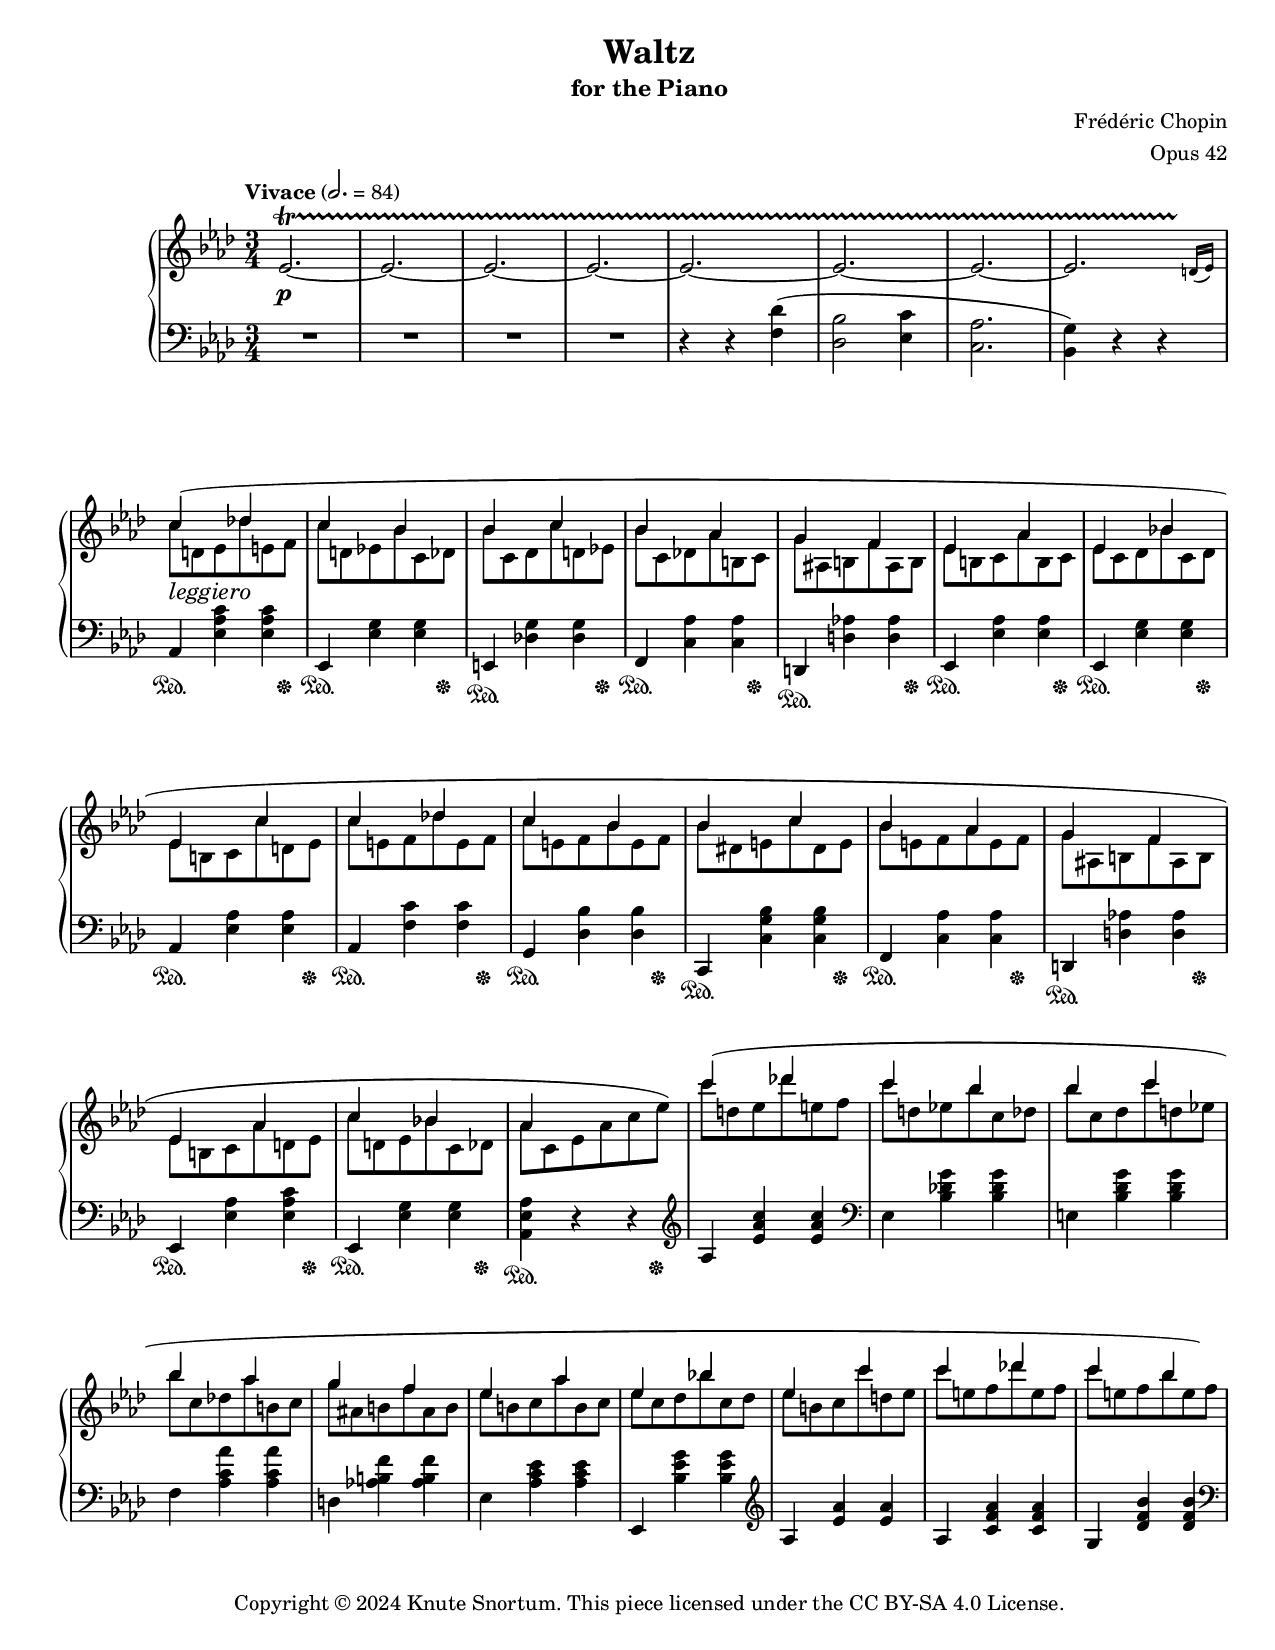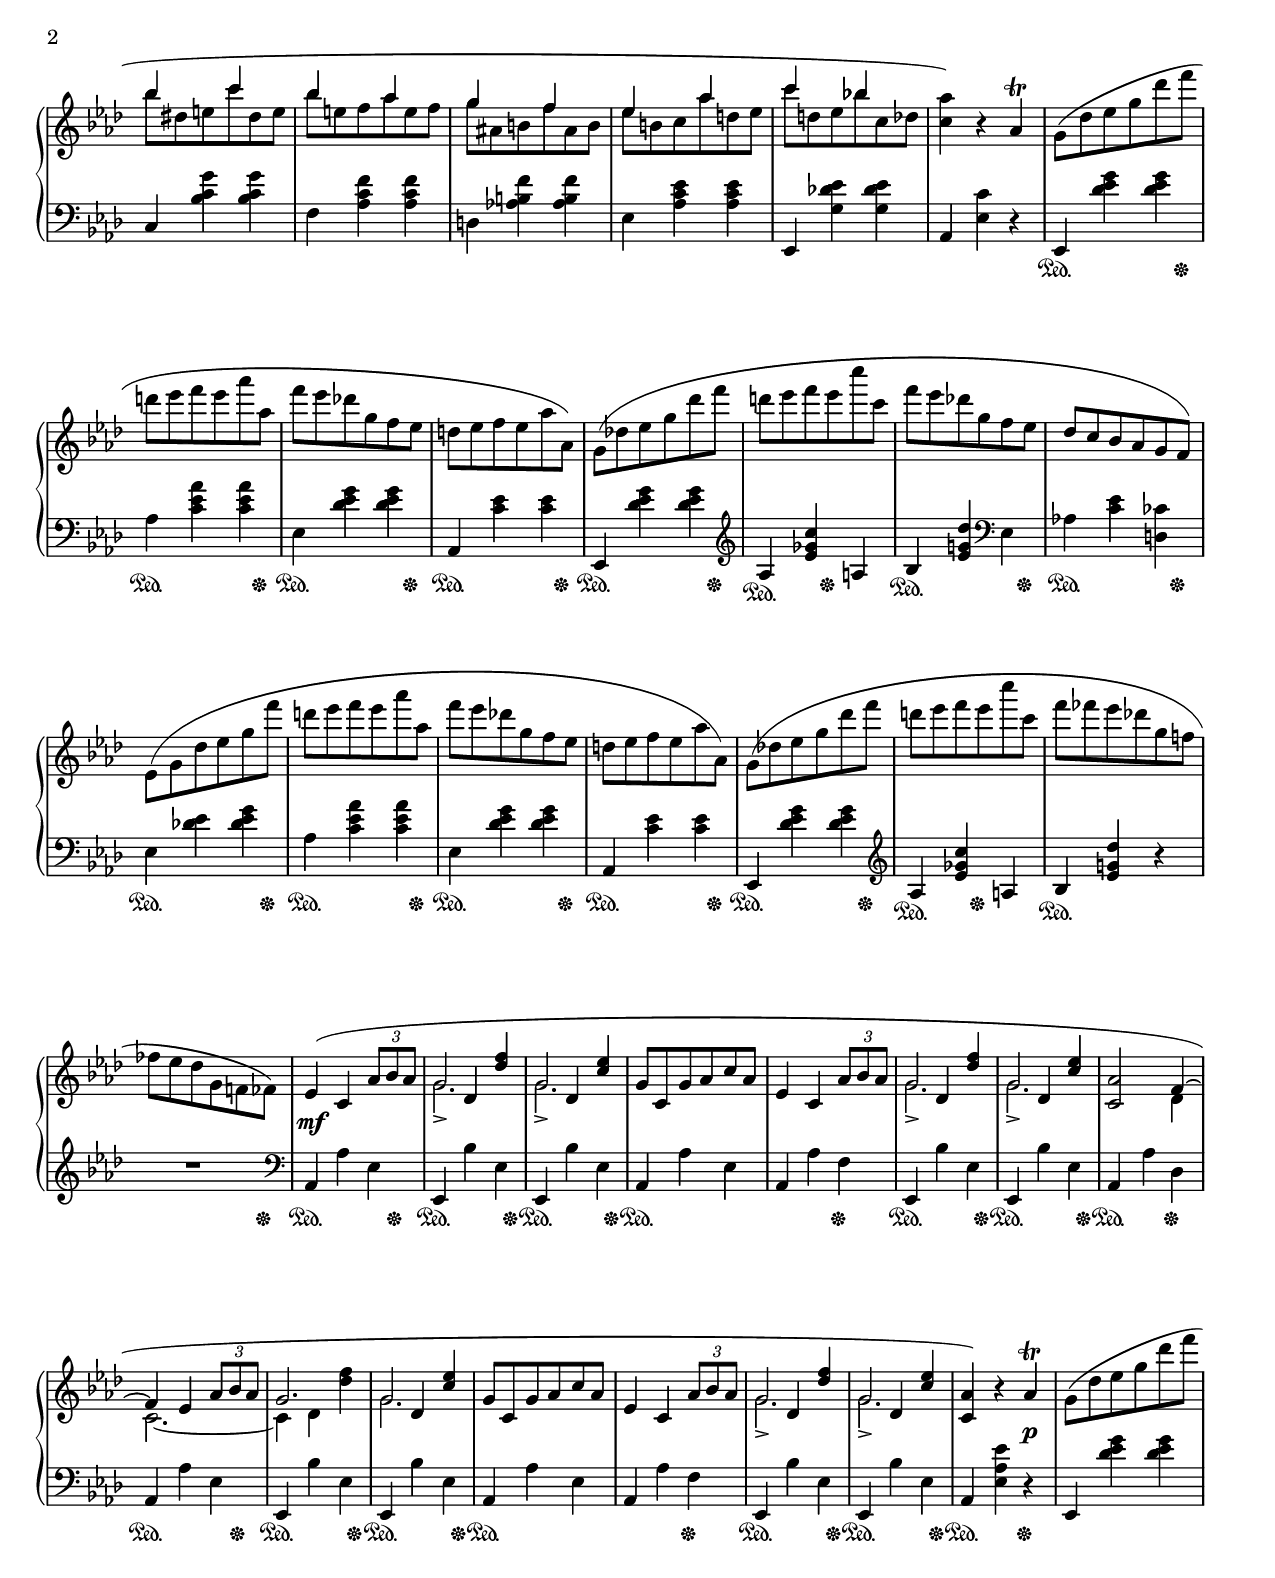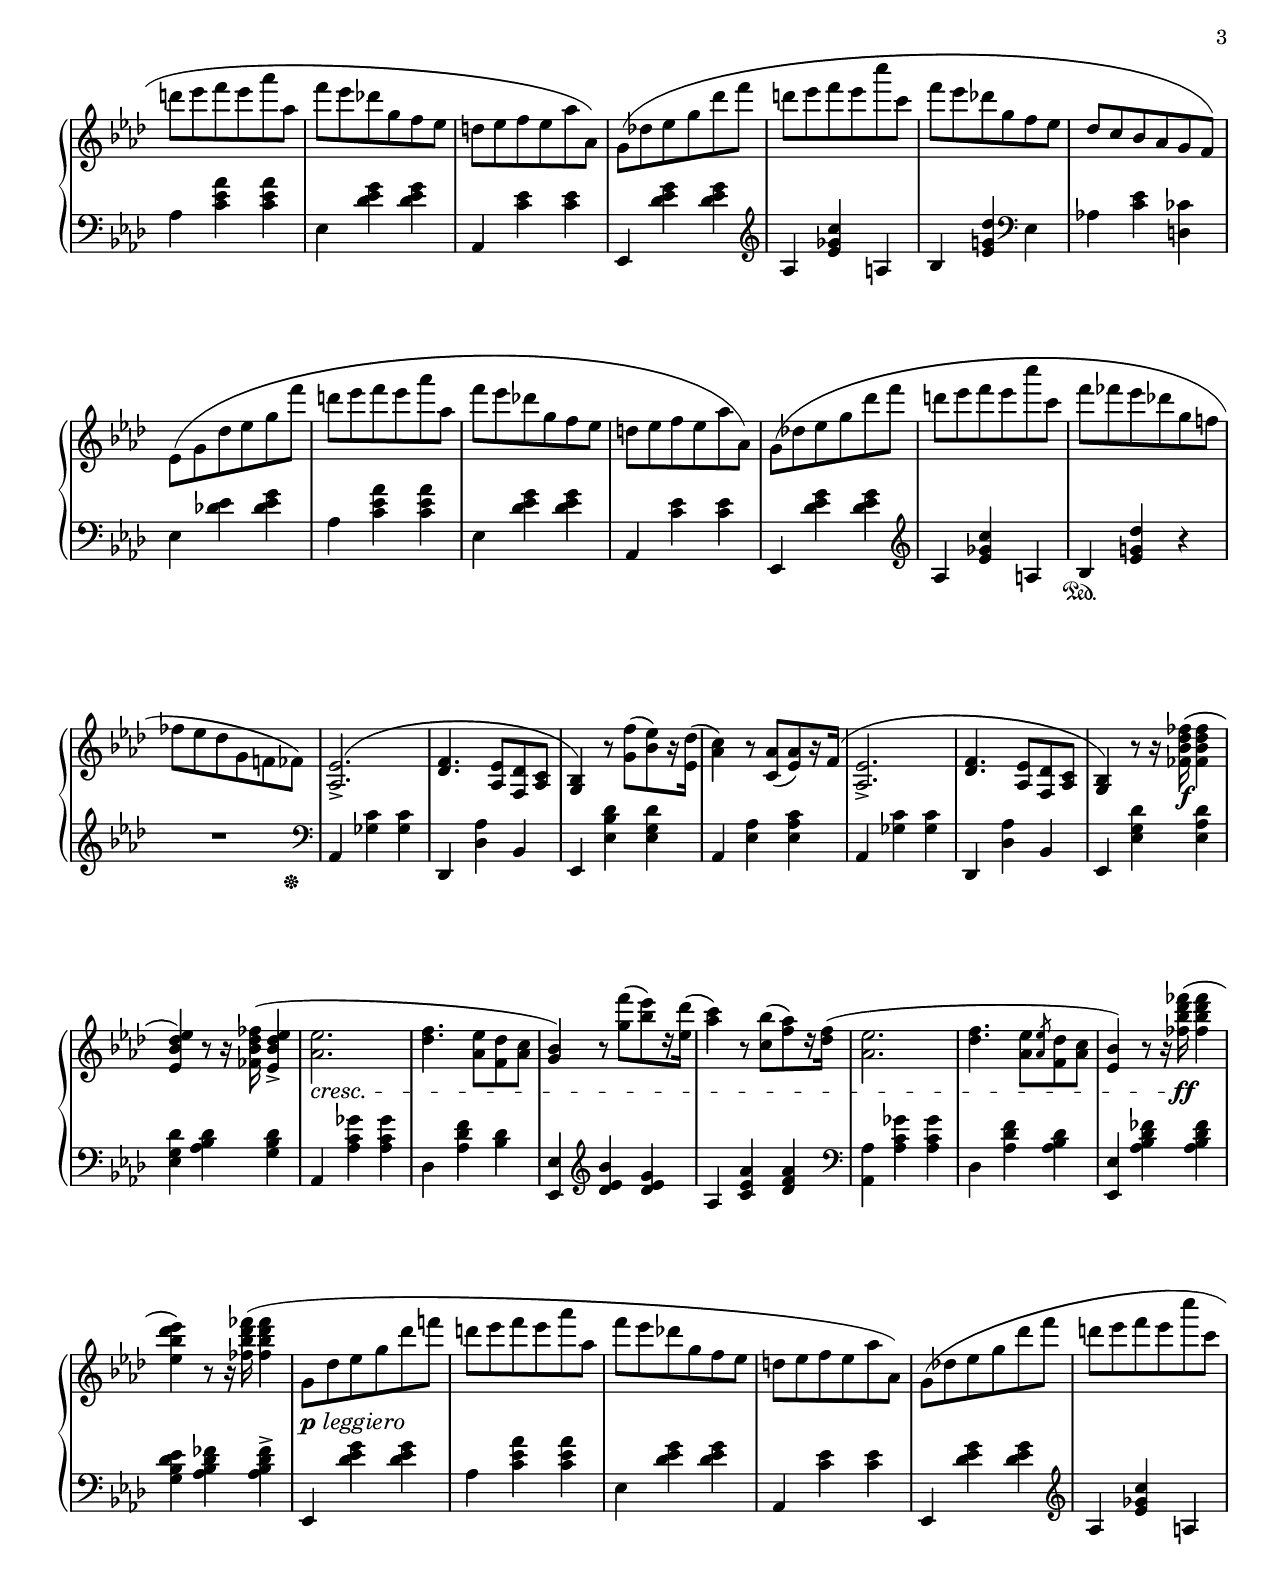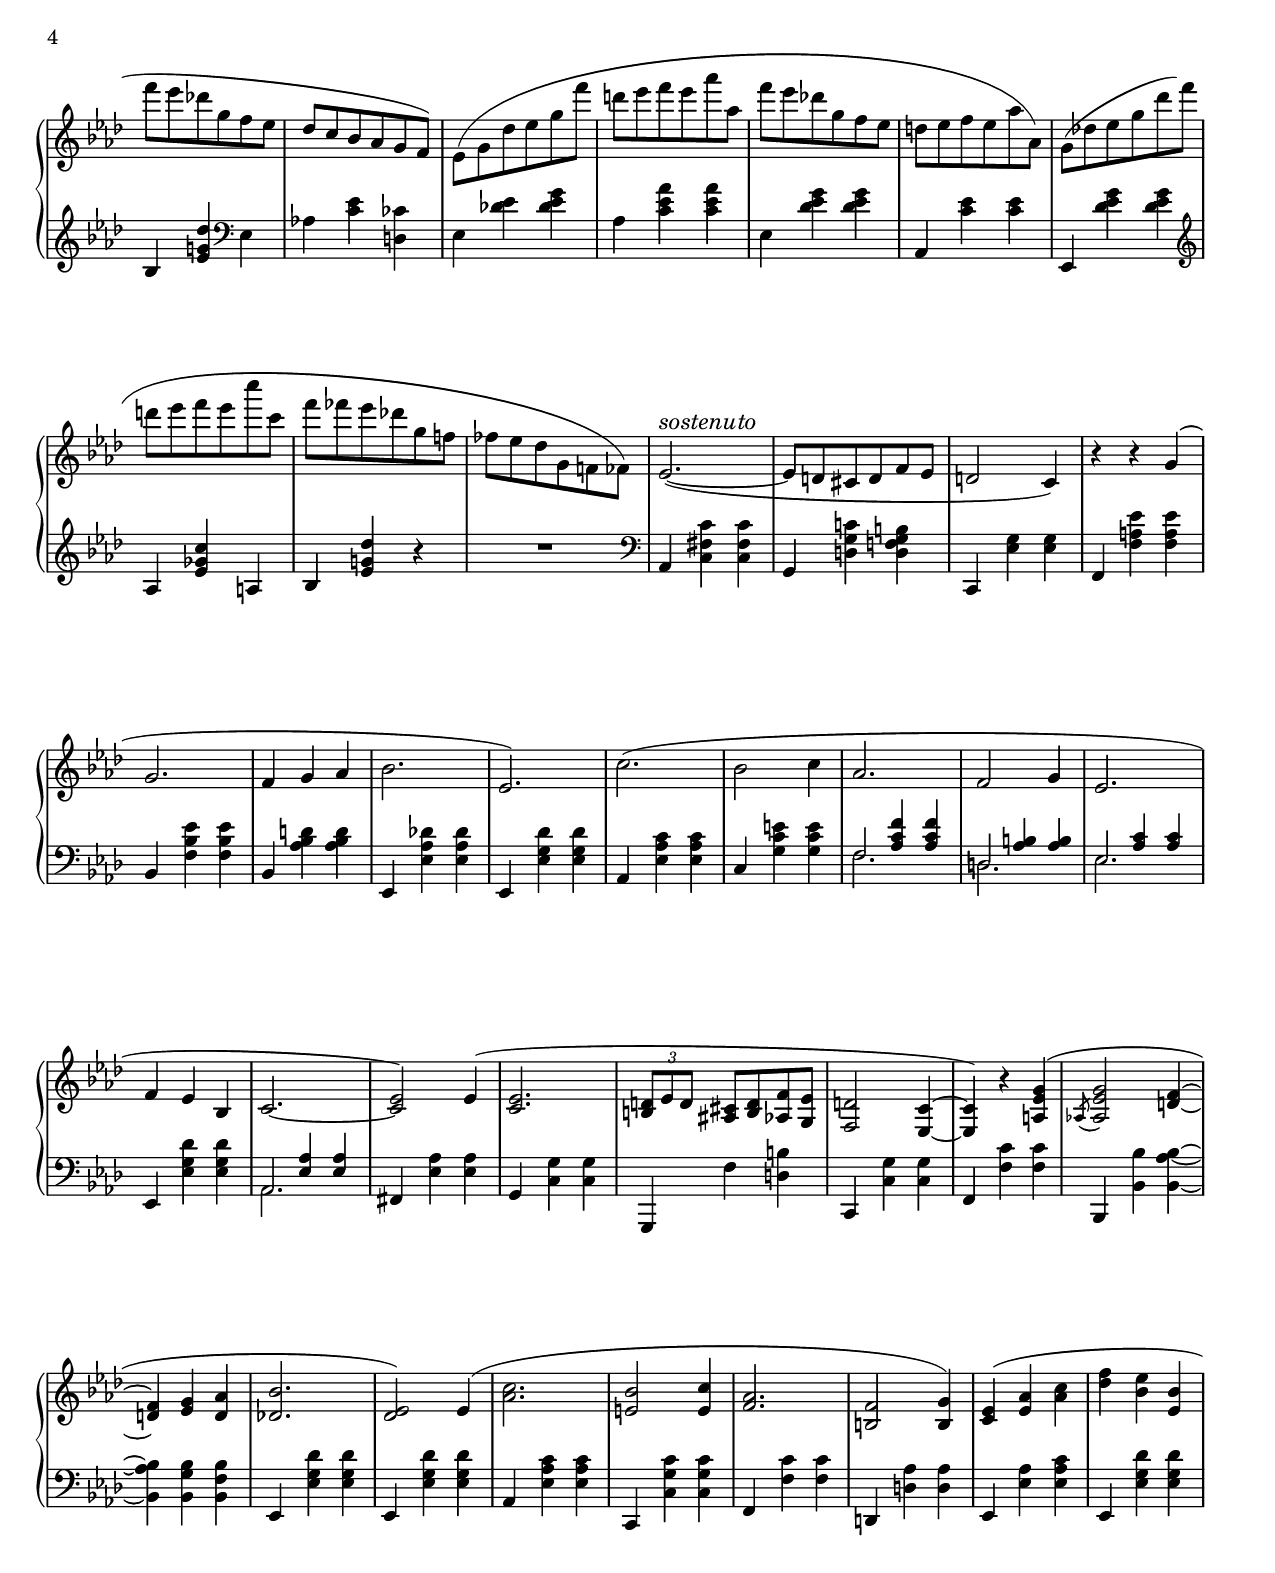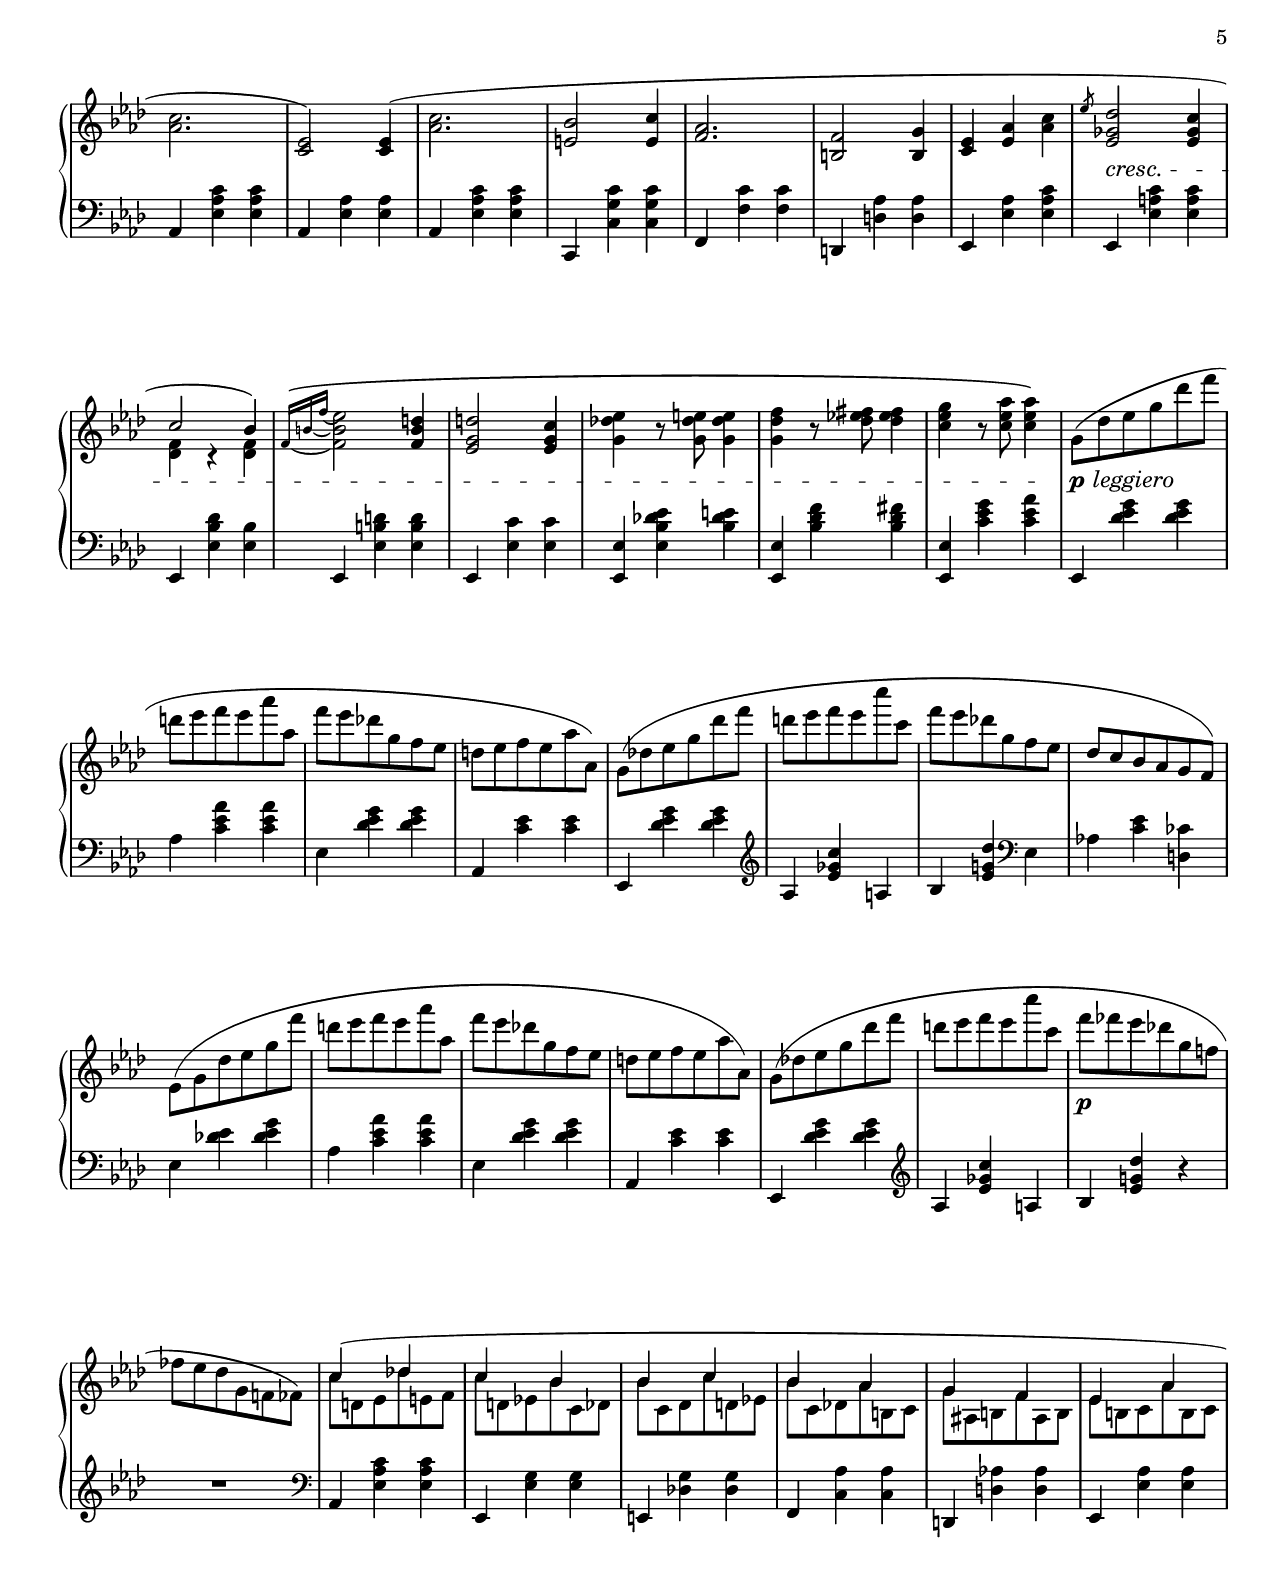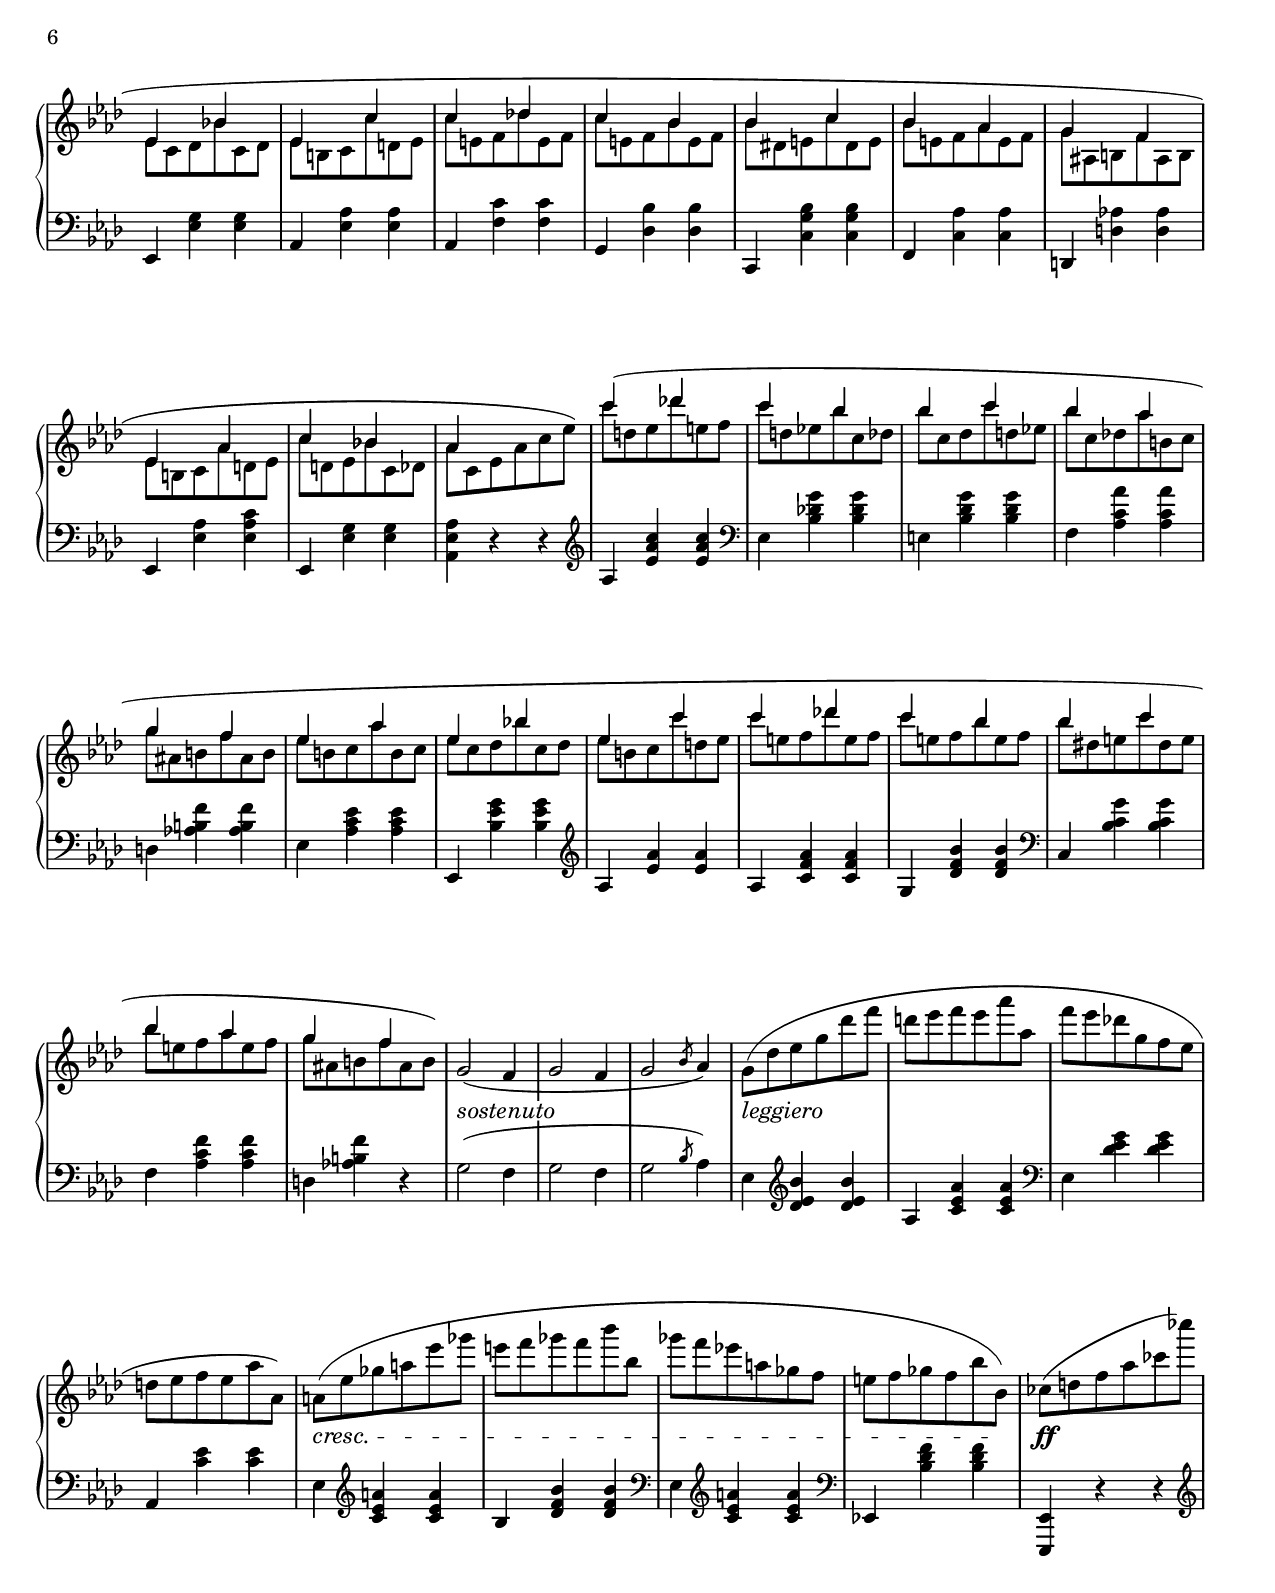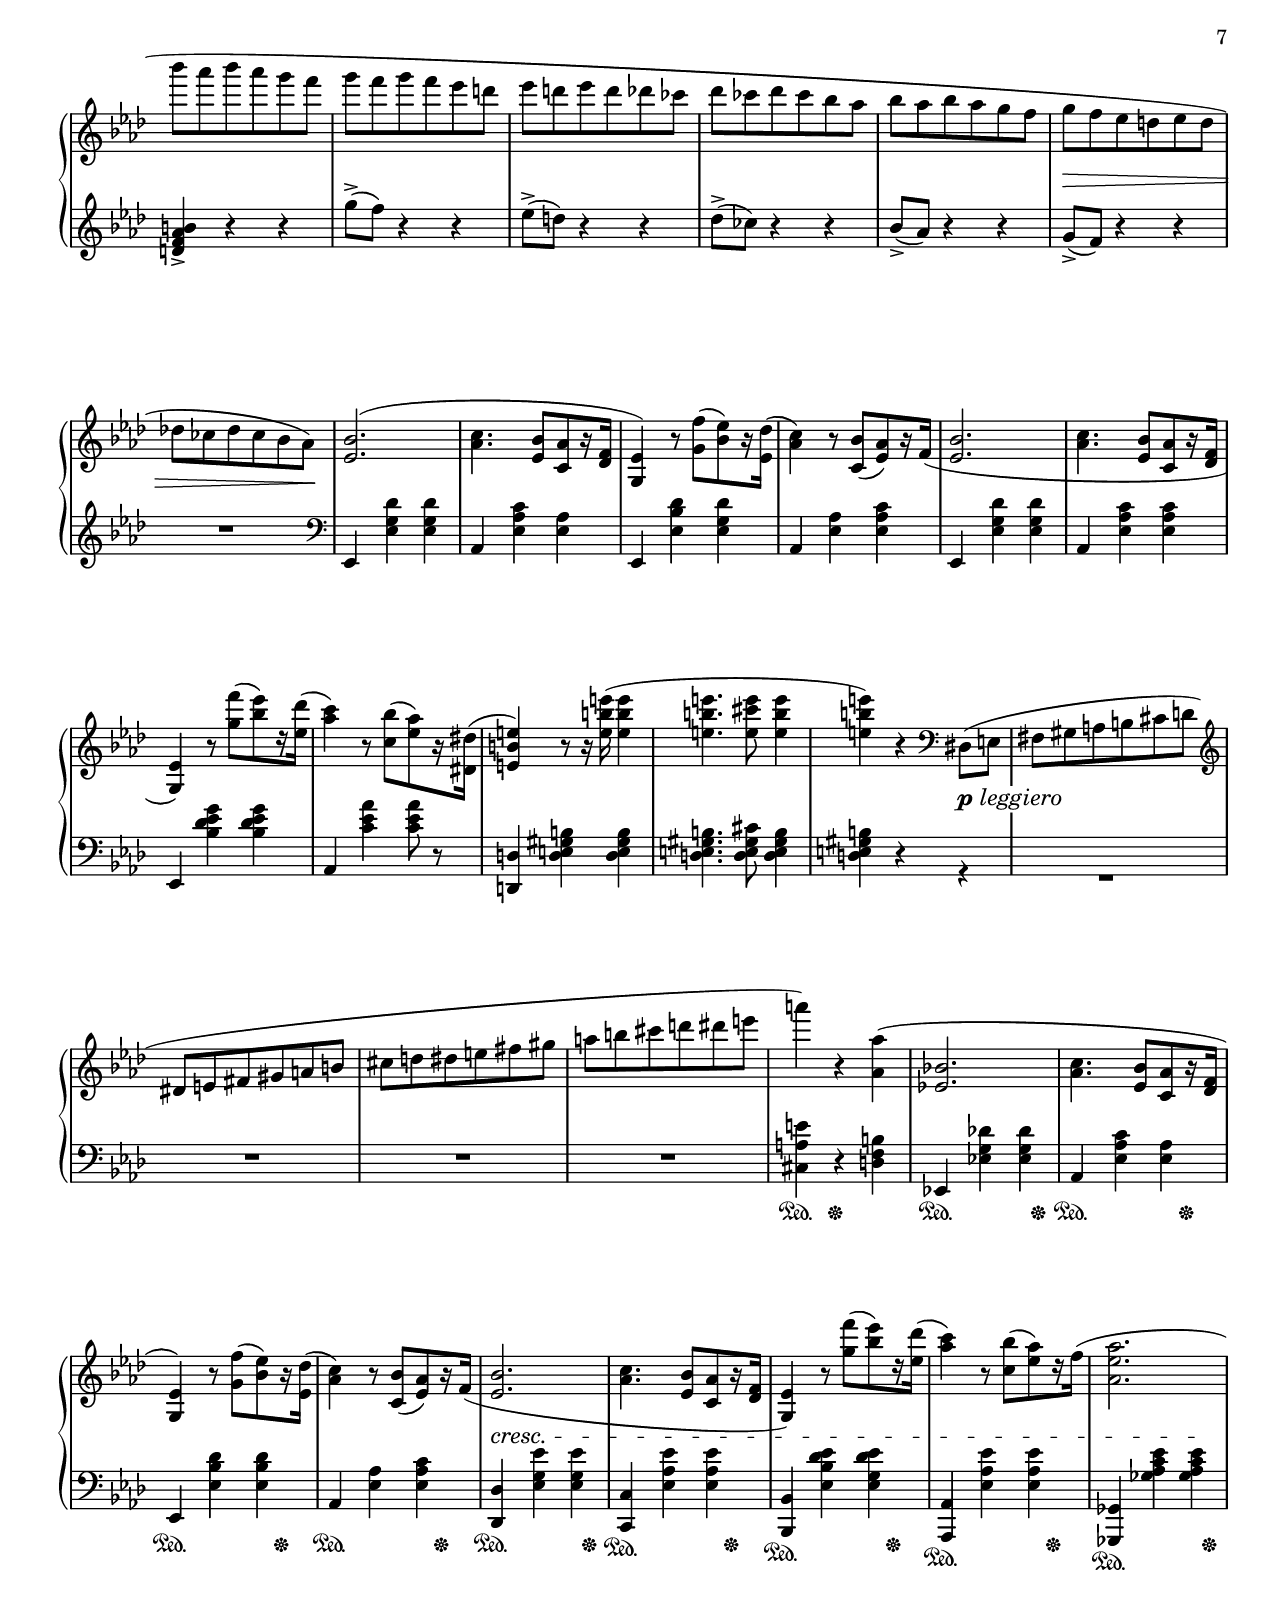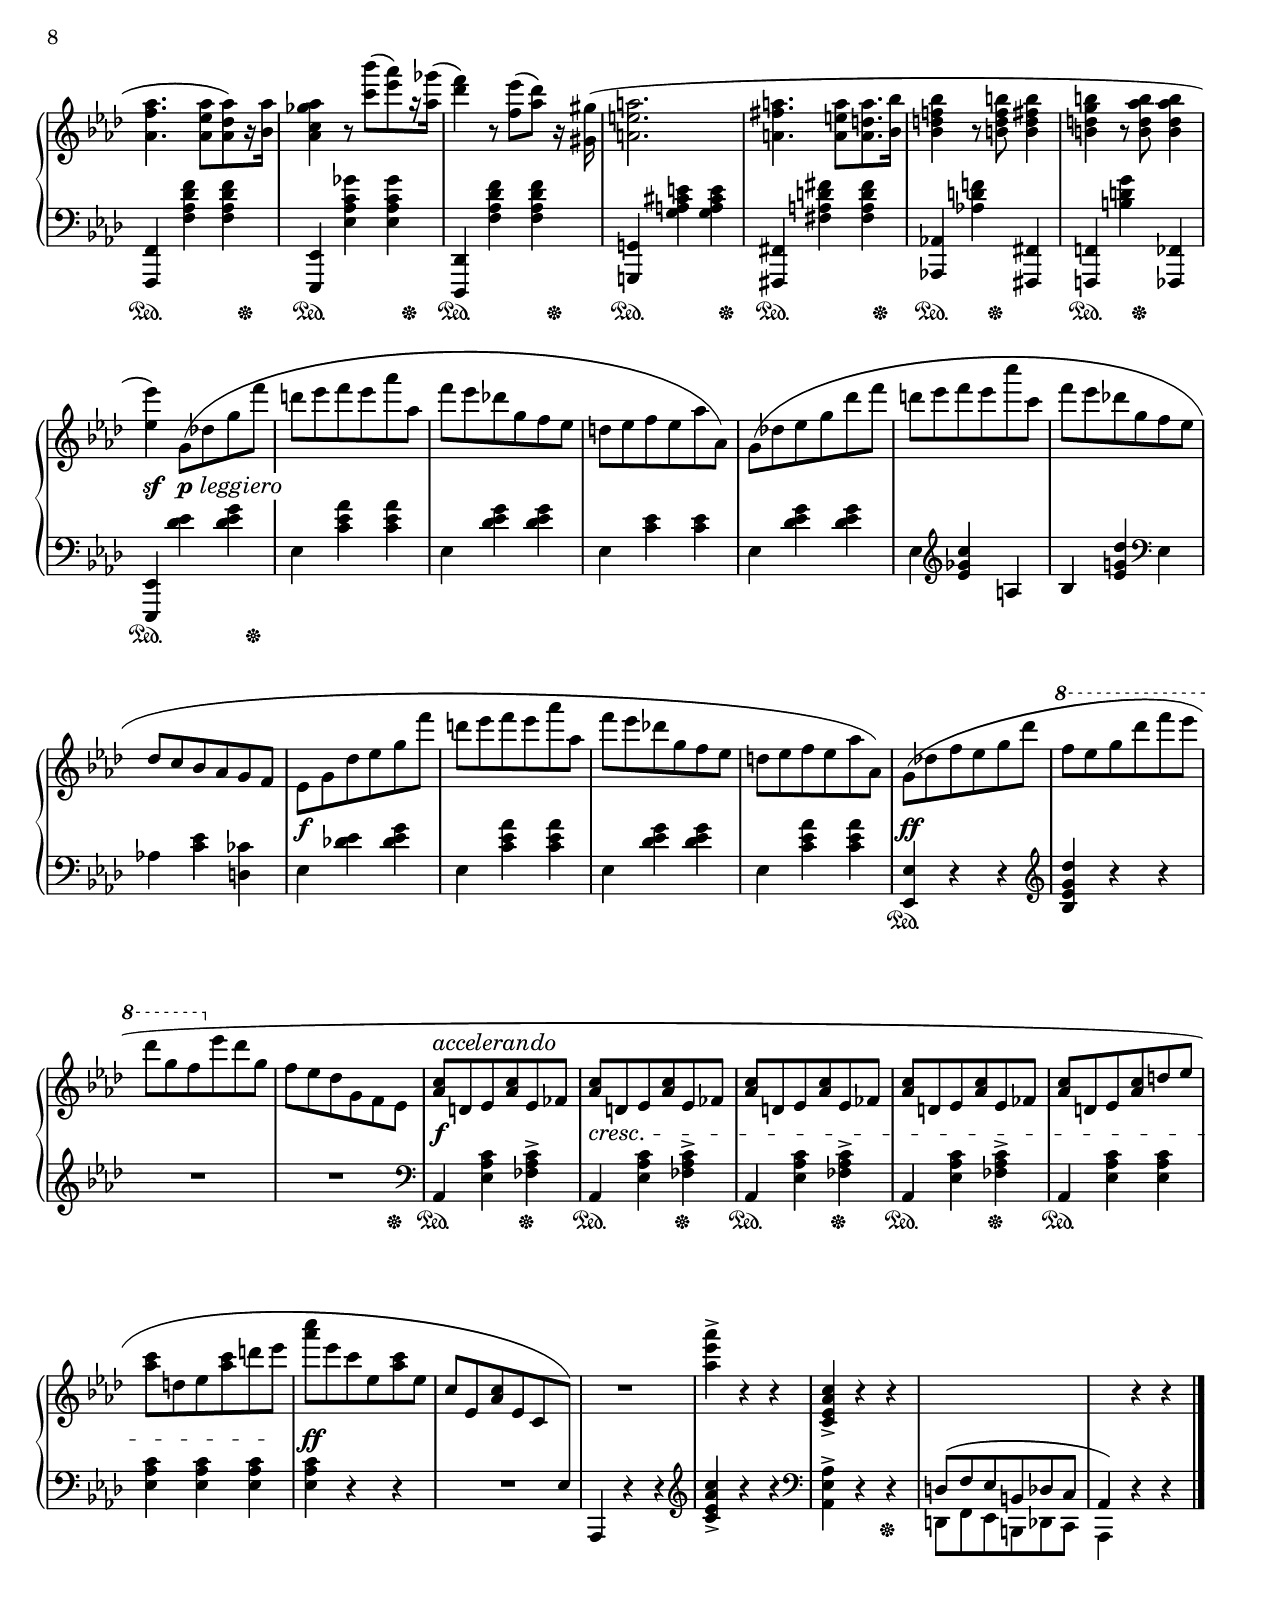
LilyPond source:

%...+....1....+....2....+....3....+....4....+....5....+....6....+....7....+....
\version "2.24.0"

%...+....1....+....2....+....3....+....4....+....5....+....6....+....7....+....
\version "2.24.0"

#(set-global-staff-size 18)

\header {
  title = ##f
  composer = ##f
  opus = ##f
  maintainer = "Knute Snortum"
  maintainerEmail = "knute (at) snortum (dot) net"
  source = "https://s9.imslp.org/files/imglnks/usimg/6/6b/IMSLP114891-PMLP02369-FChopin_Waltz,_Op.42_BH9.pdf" % SrcA
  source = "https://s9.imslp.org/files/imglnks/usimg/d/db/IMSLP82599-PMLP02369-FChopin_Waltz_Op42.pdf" % SrcB
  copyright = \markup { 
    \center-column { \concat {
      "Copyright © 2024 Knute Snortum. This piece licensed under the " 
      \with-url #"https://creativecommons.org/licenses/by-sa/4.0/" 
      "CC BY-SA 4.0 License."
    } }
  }
}

\paper {
  ragged-right = ##f
  ragged-last-bottom = ##f
  min-systems-per-page = 5

  system-system-spacing =
    #'((basic-distance . 8) 
       (minimum-distance . 4)
       (padding . 2)
       (stretchability . 60)) % defaults: 12, 8, 1, 60

  last-bottom-spacing = 
    #'((basic-distance . 6)
       (minimum-distance . 4)
       (padding . 3)
       (stretchability . 30)) % defaults 1, 0, 1, 30
    
  top-system-spacing.minimum-distance = 10
    
  #(set-paper-size "letter")
  
  two-sided = ##t
  inner-margin = 12\mm
  outer-margin = 8\mm
    
  tocTitleMarkup = \markup \huge \bold \column {
    \fill-line { "Table of Contents" }
    \hspace #1
  }
  tocItemMarkup = \tocItemWithDotsMarkup
  print-all-headers = ##t
}

\layout {
  \context {
    \Score
    \omit BarNumber
    \override Slur.details.free-head-distance = 0.75
  }
  \context {
    \Voice
    \override Tie.minimum-length = 2.5
  }
  % Helps keep dynamics from intersecting the span bar line.
  \context { 
    \Dynamics
    \consists Pure_from_neighbor_engraver
    \remove Bar_engraver
  }
}

\midi {
  % Dynamics are mostly in the staff, not the voice
  \context {
    \Staff
    \consists "Dynamic_performer"
  }
  \context {
    \Voice
    \remove "Dynamic_performer"
  }  
  \context {
    \Score
    midiMinimumVolume = #0.20
    midiMaximumVolume = #0.99
  }
}

%...+....1....+....2....+....3....+....4....+....5....+....6....+....7....+....

\version "2.24.0"
\language "english"

%...+....1....+....2....+....3....+....4....+....5....+....6....+....7....+....
\version "2.24.0"

%
% Scheme functions
%

% ly:expect-warning only works to supress once.  This function allows
% you to specify the number of times a warning appears.
#(define ly:expect-warning-times (lambda args
   (for-each (lambda _ (apply ly:expect-warning (cdr args)))
             (iota (car args)))))

%
% Redefine
%

staffUp   = \change Staff = "upper"
staffDown = \change Staff = "lower"

sd = \sustainOn
su = \sustainOff

hideNoteHead = \once {
  \omit Stem
  \omit Dots
  \omit Flag
  \hideNotes
  \override NoteColumn.ignore-collision = ##t
}

%
% Markup
%

leggiero = \markup \large \italic leggiero
accelerando = \markup \large \italic accelerando
sostenuto = \markup \large \italic \whiteout \pad-markup #0.25 sostenuto
pLeggiero = \markup { 
  \dynamic p \normal-text \large \italic \whiteout \pad-markup #0.25 leggiero 
}

%
% Positions and shapes
%

slurShapeA = \shape #'(
                        ((0 . 2.5) (0 . 2.5) (0 . 2.5) (0 . 2.5))
                        ((0 . 0) (0 . 0) (0 . 0) (0 . 0))
                      ) \etc
slurShapeB = \shape #'((0 . 2) (0 . 0) (0 . 0) (0 . 2)) \etc
slurShapeC = \shape #'(
                        ((0 . 0) (0 . 0) (0 . 0) (0 . 0))
                        ((0 . 0) (0 . 0) (0 . 1.5) (0 . 2.5))
                      ) \etc
slurShapeD = \shape #'(
                        ((0 . 0) (0 . 0) (0 . 0) (0 . 0))
                        ((0 . 1) (0 . 1) (0 . 2) (0 . 2.5))
                      ) \etc
slurShapeE = \shape #'(
                        ((0 . 0) (0 . 0) (0 . 0) (0 . 0))
                        ((0 . 0) (0 . 0) (0 . 1.5) (0 . 2.5))
                      ) \etc
slurShapeF = \shape #'(
                        ((0 . 0) (0 . 0) (0 . 0) (0 . 0))
                        ((0 . 3) (0 . 3) (0 . 3) (0 . 3))
                        ) \etc
slurShapeG = \shape #'((0 . 0) (0 . -1) (0 . -1) (0 . 1)) \etc

moveOttavaA = \once \override Staff.OttavaBracket.Y-offset = 8
moveTextA = \tweak Y-offset 4 \etc

beamPositionsA = \once \override Beam.positions = #'(4 . 1)


#(ly:expect-warning-times 2 "cyclic dependency")

global = {
  \time 3/4
  \key af \major
}

phraseARH = {
  g8( df' ef g df' f |
  d8 ef f ef af af, |
  f'8 ef df! g, f ef |
  d8 ef f ef af af,) |
  g8( df'! ef g df' f |
  d8 ef f ef c' c, |
  f8 ef df! g, f ef |
  df8 c bf af g f) | % end slur, SrcB
}

phraseBRH = {
  ef8( g df' ef g f' |
  d8 ef f ef af af, |
  f'8 ef df! g, f ef |
  d8 ef f ef af af,) |
  g8( df'! ef g df' f |
  d8 ef f ef c' c, |
  f8 ff ef df! g, f! |
  ff8 ef df g, f! ff) | % end slur, SrcB
}

phraseCRHU = {
  \voiceOne c'4( s8 df!4 s8 |
  c4 s8 bf4 s8 |
  bf4 s8 c4 s8 |
  bf4 s8 af4 s8 |
  g4 s8 f4 s8 |
  ef4 s8 af4 s8 |
  ef4 s8 bf'!4 s8 |
  ef,4 s8 c'4 s8 |
}

phraseDRHU = {
  c4 s8 df!4 s8 |
  c4 s8 bf4 s8 |
  bf4 s8 c4 s8 |
  bf4 s8 af4 s8 |
  g4 s8 f4 s8 |
  ef4 s8 af4 s8 |
  c4 s8 bf!4 s8 |
  af4 s4. \hideNoteHead ef'8) |
}

phraseERHU = {
  c'4( s8 df!4 s8 |
  c4 s8 bf4 s8 |
  bf4 s8 c4 s8 |
  bf4 s8 af4 s8 |
  g4 s8 f4 s8 |
  ef4 s8 af4 s8 |
  ef4 s8 bf'!4 s8 |
  ef,4 s8 c'4 s8 |
}

rightHandUpper = \relative {
  ef'2.~\startTrillSpan |
  ef2.~ |
  ef2.~ |
  ef2.~ |
  ef2.~ |
  ef2.~ |
  ef2.~ |
  \afterGrace 15/16 ef2. { d16(\stopTrillSpan ef) } |
  
  \barNumberCheck 9
  \phraseCRHU
  
  \barNumberCheck 17
  \phraseDRHU
  
  \barNumberCheck 25
  \phraseERHU
  
  \barNumberCheck 33
  c4 s8 df!4 s8 |
  c4 s8 bf4 s8 |
  bf4 s8 c4 s8 |
  bf4 s8 af4 s8 |
  g4 s8 f4 s8 |
  ef4 s8 af4 s8 |
  c4 s8 bf!4 s8 |
  \oneVoice <c, af'>4) r af\trill |
  
  \barNumberCheck 41
  \phraseARH
  
  \barNumberCheck 49
  \phraseBRH
  
  \barNumberCheck 57
  ef4^( c \tuplet 3/2 { af'8 bf af } |
  \voiceOne g2*1/2 df4 <df' f> |
  g,2*1/2 df4 <c' ef> |
  \oneVoice g8 c, g' af c af |
  ef4 c \tuplet 3/2 { af'8 bf af } |
  \voiceOne g2*1/2 df4 <df' f> |
  g,2*1/2 df4 <c' ef> |
  <c, af'>2 f4~ |
  
  \barNumberCheck 65
  f4 ef \tuplet 3/2 { af8 bf af } |
  g2. |
  g2*1/2 df4 <c' ef> |
  \oneVoice g8 c, g' af c af |
  ef4 c \tuplet 3/2 { af'8 bf af } |
  \voiceOne g2*1/2 df4 <df' f> |
  g,2*1/2 df4 <c' ef> |
  \oneVoice <c, af'>4) r af'\trill |
  
  \barNumberCheck 73
  \phraseARH
  
  \barNumberCheck 81
  \phraseBRH
  
  \barNumberCheck 89
  <af, ef'>2.->^( |
  <df f>4. <af ef'>8 <f df'> <af c> |
  % first beat, g according to SrcB 
  <g bf>4) r8 <g' f'>8([ <bf ef>) r16 <ef, df'>]( |
  <af c>4) r8 <c, af'>([ <ef af>) r16 f]^( |
  <af, ef'>2.-> |
  <df f>4. <af ef'>8 <f df'> <af c> |
  <g bf>4) r8 r16 <ff' bf df ff>( q4 |
  <ef bf' df ef>4) r8 r16 <ff bf df ff>( <ef bf' df ef>4-> |
  
  \barNumberCheck 97
  <af ef'>2. |
  <df f>4. <af ef'>8 <f df'> <af c> |
  <g bf>4) r8 <g' f'>8([ <bf ef>) r16 <ef, df'>]( |
  <af c>4) r8 <c, bf'>([ <f af>) r16 <df f>]( |
  <af ef'>2. |
  <df f>4. <af ef'>8 \slashedGrace { q } <f df'> <af c> |
  <ef bf'>4) r8 r16 <ff' bf df ff>( q4 |
  <ef bf' df ef>) r8 r16 <ff bf df ff>( q4 |
  
  \barNumberCheck 105
  % like phraseARH except 1st eight
  g,8 df' ef g df' f! |
  d8 ef f ef af af, |
  f'8 ef df! g, f ef |
  d8 ef f ef af af,) |
  g8( df'! ef g df' f |
  d8 ef f ef c' c, |
  f8 ef df! g, f ef |
  df8 c bf af g f) |
  
  \barNumberCheck 113
  \phraseBRH
  
  \barNumberCheck 121
  % ef tied, according to SrcB
  ef2.~(^\sostenuto |
  ef8 d cs d f ef |
  d2 c4) |
  r4 r g'-\slurShapeA ( |
  g2. |
  f4 g af |
  bf2. |
  ef,2.) |
  
  \barNumberCheck 129
  c'2.-\slurShapeC ( |
  bf2 c4 |
  af2. |
  f2 g4 |
  ef2. |
  f4 ef bf |
  c2.~ |
  <c ef>2) ef4^( |
  
  \barNumberCheck 137
  <c ef>2. |
  \tuplet 3/2 { <b d>8 ef d } <as cs> <b d> <af! f'> <g ef'> |
  <f d'>2 <ef c'>4~ |
  q4) r <a ef' g>^( |
  % first beat chord contains an af, according to SrcB
  \acciaccatura { af!8 } <af ef' g>2 <d f>4~ |
  q4 <ef g> \once \omit Accidental <d af'> |
  <df! bf'>2. |
  <df ef>2) ef4-\slurShapeB ( |
  
  \barNumberCheck 145
  <af c>2. |
  <e bf'>2 <e c'>4 |
  <f af>2. |
  <b, f'>2 <b g'>4) |
  <c ef>4-\slurShapeD ( <ef af> <af c> |
  <df f>4 <bf ef> <ef, bf'> |
  <af c>2. |
  <c, ef>2) q4-\slurShapeE ( |
  
  \barNumberCheck 153
  <af' c>2. |
  <e bf'>2 <e c'>4 |
  <f af>2. |
  <b, f'>2 <b g'>4 |
  <c ef>4 <ef af> <af c> |
  \slashedGrace { ef'8 } <ef, gf df'>2 <ef gf c>4 |
  \voiceOne c'2 bf4) |
  \set Staff.tieWaitForNote = ##t
  \oneVoice \grace { f16~\( b_~ f'( } <f, b ef)>2 <f b d>4 |
  
  \barNumberCheck 161
  <ef g d'>2 <ef g c>4 |
  <g df'! ef>4 r8 <g df' e> q4 |
  <g df' f>4 r8 <df' ef! fs> q4 |
  <c ef g>4 r8 <c ef af> q4\) |
  
  \barNumberCheck 165
  \phraseARH 
  
  \barNumberCheck 173
  \phraseBRH 
  
  \barNumberCheck 181
  % like 9
  \phraseCRHU
  
  \barNumberCheck 189
  % like 17
  \phraseDRHU
  
  \barNumberCheck 197
  % like 25
  \phraseERHU
  
  \barNumberCheck 205
  % like 33 (5 bars)
  c4 s8 df!4 s8 |
  c4 s8 bf4 s8 |
  bf4 s8 c4 s8 |
  bf4 s8 af4 s8 |
  g4 s8 f4 \hideNoteHead bf8) |
  \oneVoice g,2( f4 |
  g2 f4 |
  g2 \slashedGrace { bf8 } af4) |
  
  \barNumberCheck 213
  % phraseARH, (4 bars)
  g8( df' ef g df' f |
  d8 ef f ef af af, |
  f'8 ef df! g, f ef |
  d8 ef f ef af af,) |
  a8( ef' gf a ef' gf |
  e8 f gf f bf bf, |
  gf' f ef! a, gf f |
  e8 f gf f bf bf,) |
  
  \barNumberCheck 221
  cf8( d f af cf cf' |
  bf8 af bf af g f |
  g8 f g f ef d |
  ef8 d ef d df cf |
  df8 cf df cf bf af |
  bf8 af bf af g f |
  g8 f ef d ef d |
  df!8 cf df cf bf af) |
  
  \barNumberCheck 229
  <ef bf'>2.( |
  <af c>4. <ef bf'>8[ <c af'> r16 <df f>] |
  <g, ef'>4) r8 <g' f'>8([ <bf ef>) r16 <ef, df'>]( |
  <af c>4) r8 <c, bf'>[( <ef af>) r16 f]_( |
  <ef bf'>2. |
  <af c>4. <ef bf'>8[ <c af'> r16 <df f>] |
  <g, ef'>4) r8 <g'' f'>[( <bf ef>) r16 <ef, df'>]( |
  <af c>4) r8 <c, bf'>[( <ef af>) r16 <ds, ds'>]( |
  
  \barNumberCheck 237
  <e b' e>4) r8 r16 <e' b' e>( q4 |
  q4. <e cs' e>8 <e b' e>4 |
  q4) r \clef bass ds,,8( e |
  fs8 gs a b cs d |
  \clef treble ds8 e fs gs a b |
  cs8 d ds e fs gs |
  a8 b cs d ds e |
  a4) r <af,, af'>-\slurShapeF ( |
  
  \barNumberCheck 245
  <ef! bf'!>2. |
  <af c>4. <ef bf'>8[ <c af'> r16 <df f>] |
  <g, ef'>4) r8 <g' f'>8([ <bf ef>) r16 <ef, df'>]( |
  <af c>4) r8 <c, bf'>[( <ef af>) r16 f]_( |
  <ef bf'>2. |
  <af c>4. <ef bf'>8[ <c af'> r16 <df f>] |
  <g, ef'>4) r8 <g'' f'>[( <bf ef>) r16 <ef, df'>]( |
  <af c>4) r8 <c, bf'>[( <ef af>) r16 f]( |
  
  \barNumberCheck 253
  <af, ef' af>2. |
  <af f' af>4. <af ef' af>8[ <af df af'>) r16 <bf af'>] |
  <af c gf' af>4 r8 <c' bf'>8[( <ef af>) r16 <af, gf'>]( |
  <df f>4) r8 <f, ef'>[( <af df>]) r16 <gs, gs'>( |
  <a e' a>2. |
  <a fs' a>4. <a e' a>8[ <a d a'>8. <bf bf'>16] |
  <bf d  f! bf>4 r8 <b d f b> <b d fs b>4 |
  <b d g b>4 r8 <b d af' b> q4 |
  
  \barNumberCheck 261
  <ef ef'>4) g,8-\slurShapeG ( df'! g f' |
  d8 ef f ef af af, |
  f'8 ef df! g, f ef |
  d8 ef f ef af af,) |
  g8( df'! ef g df' f |
  d8 ef f ef c' c, |
  f8 ef df! g, f ef |
  df c bf af g f |
  
  \barNumberCheck 269
  ef8 g df' ef g f' |
  d8 ef f ef af af, |
  f'8 ef df! g, f ef |
  d8 ef f ef af af,) |
  g8( df'! f ef g df' |
  \moveOttavaA \ottava 1 f8 ef g df' f ef |
  df8 g, f \ottava 0 ef df g, |
  f ef df g, f ef |
  
  \barNumberCheck 277
  <af c>8-\moveTextA ^\accelerando d, ef <af c> ef ff |
  <af c>8 d, ef <af c> ef ff |
  <af c>8 d, ef <af c> ef ff |
  <af c>8 d, ef <af c> ef ff |
  <af c>8 d, ef <af c> d ef |
  <af c> d, ef <af c> d ef |
  <af c>8 ef c ef, <af c> ef |
  \voiceOne \beamPositionsA c8 ef, <af c> ef c \staffDown ef,) |
  
  \barNumberCheck 285
  \staffUp \oneVoice  R2. |
  <af'' ef' af>4-> r r |
  <c,, ef af c>4-> r r |
  \staffDown \voiceOne d,8( f ef b df c |
  af4) \staffUp \oneVoice r r |
  \bar "|."
}

phraseCRHL = {
  \voiceFour c''8 d, ef df' e, f |
  c'8 d, ef! bf' c, df |
  bf'8 c, df c' d, ef! |
  bf'8 c, df! af' b, c |
  g'8 as, b f' as, b |
  ef8 b c af' b, c |
  ef8 c df bf' c, df |
  ef8 b c c' d, ef |
}

phraseDRHL = {
  c'8 e, f df' e, f |
  c'8 e, f bf e, f |
  bf8 ds, e c' ds, e |
  bf'8 e, f af e f |
  g8 as, b f' as, b |
  ef8 b c af' d, ef |
  c'8 d, ef bf'! c, df |
  af'8 c, ef af c ef |
}

phraseERHL = {
  c'8 d, ef df' e, f |
  c'8 d, ef! bf' c, df |
  bf'8 c, df c' d, ef! |
  bf'8 c, df! af' b, c |
  g'8 as, b f' as, b |
  ef8 b c af' b, c |
  ef8 c df bf' c, df |
  ef8 b c c' d, ef |
}

rightHandLower = \relative {
  s2. * 8 |
  
  \barNumberCheck 9
  \phraseCRHL
  
  \barNumberCheck 17
  \phraseDRHL
  
  \barNumberCheck 25
  \phraseERHL
  
  \barNumberCheck 33
  c'8 e, f df' e, f |
  c'8 e, f bf e, f |
  bf8 ds, e c' ds, e |
  bf'8 e, f af e f |
  g8 as, b f' as, b |
  ef8 b c af' d, ef |
  c'8 d, ef bf'! c, df |
  s2. |
  
  \barNumberCheck 41
  s2. * 8 |
  
  \barNumberCheck 49
  s2. * 8 |
  
  \barNumberCheck 57
  s2. |
  g,2.-> |
  g2.-> |
  s2. * 2 |
  g2.-> |
  g2.-> |
  s2 df4 |
  
  \barNumberCheck 65
  c2.~ |
  c4 df <df' f> |
  g,2. |
  s2. * 2 |
  g2.-> |
  g2.-> |
  s2. |
  
  \barNumberCheck 73
  s2. * 8 |
  
  \barNumberCheck 81
  s2. * 8 |
  
  \barNumberCheck 89
  s2. * 8 |
  
  \barNumberCheck 97
  s2. * 8 |
  
  \barNumberCheck 105
  s2. * 8 |
  
  \barNumberCheck 113
  s2. * 8 |
  
  \barNumberCheck 121
  s2. * 8 |
  
  \barNumberCheck 129
  s2. * 8 |
  
  \barNumberCheck 137
  s2. * 8 |
  
  \barNumberCheck 145
  s2. * 8 |
  
  \barNumberCheck 153
  s2. * 6 |
  <df f>4 r q |
  s2. |
  
  \barNumberCheck 161
  s2. * 4 |
  
  \barNumberCheck 165
  s2. * 8 |
  
  \barNumberCheck 173
  s2. * 8 |
  
  \barNumberCheck 181
  \resetRelativeOctave c
  \phraseCRHL
  
  \barNumberCheck 189
  \phraseDRHL
  
  \barNumberCheck 197
  \phraseERHL
  
  \barNumberCheck 205
  % like 33 (5 bars)
  c'8 e, f df' e, f |
  c'8 e, f bf e, f |
  bf8 ds, e c' ds, e |
  bf'8 e, f af e f |
  g8 as, b f' as, b |
}

rightHand = {
  \global
  \mergeDifferentlyDottedOn
  <<
    \new Voice \rightHandUpper
    \new Voice \rightHandLower
  >>
}

phraseALH = {
  ef,4 <df'' ef g> q |
  af4 <c ef af> q |
  ef,4 <df' ef g> q |
  af,4 <c' ef> q |
  ef,,4 <df'' ef g> q |
  \clef treble af4 <ef' gf c> a, |
  bf4 <ef g! df'> \clef bass ef, |
  af!4 <c ef> <d, cf'> |
}

phraseBLH = {
  ef4 <df'! ef> <df ef g> |
  af4 <c ef af> q |
  ef,4 <df' ef g> q |
  af,4 <c' ef> q |
  ef,,4 <df'' ef g> q |
  \clef treble af4 <ef' gf c> a, |
  bf4 <ef g! df'> r |
  R2. |
}

phraseCLH = {
  af4 <ef' af c> q |
  ef,4 <ef' g> q |
  e,4 <df'! g> q |
  f,4 <c' af'> q |
  d,4 <d' af'!> q |
  ef,4 <ef' af> q |
  ef,4 <ef' g> q |
  af,4 <ef' af> q |
}

phraseDLH = {
  af,4 <f' c'> q |
  g,4 <df' bf'> q |
  c,4 <c' g' bf> q |
  f,4 <c' af'> q |
  d,4 <d' af'!> q |
  ef,4 <ef' af> <ef af c> |
  ef,4 <ef' g> q |
  <af, ef' af>4 r r |
}

phraseELH = {
  \clef treble af'4 <ef' af c> q |
  \clef bass ef,4 <bf' df! g> q |
  e,4 <bf' df g> q |
  f4 <af c af'> q |
  d,4 <af'! b f'> q |
  ef4 <af c ef> q |
  ef,4 <bf'' ef g> q |
  \clef treble af4 <ef' af> q |
}

leftHand = \relative {
  \global
  \clef bass
  R2. * 4 |
  r4 r <f df'>( |
  <df bf'>2 <ef c'>4 |
  <c af'>2. |
  <bf g'>4) r r |
  
  \barNumberCheck 9
  \phraseCLH
  
  \barNumberCheck 17
  \phraseDLH
  
  \barNumberCheck 25
  \phraseELH
  
  \barNumberCheck 33
  af,4 <c f af> q |
  g4 <df' f bf> q |
  \clef bass c,4 <bf' c g'> q |
  f4 <af c f> q |
  d,4 <af'! b f'> q |
  ef4 <af c ef> q |
  ef,4 <g' df'! ef> q |
  af,4 <ef' c'> r |
  
  \barNumberCheck 41
  \phraseALH
  
  \barNumberCheck 49
  \phraseBLH
  
  \barNumberCheck 57
  \clef bass af,,4 af' ef |
  ef,4 bf'' ef, |
  ef,4 bf'' ef, |
  af,4 af' ef |
  af,4 af' f |
  ef,4 bf'' ef, |
  ef,4 bf'' ef, |
  af,4 af' df, |
  
  \barNumberCheck 65
  af4 af' ef |
  ef,4 bf'' ef, |
  ef,4 bf'' ef, |
  af,4 af' ef |
  af,4 af' f |
  ef,4 bf'' ef, |
  ef,4 bf'' ef, |
  af,4 <ef' af ef'> r |
  
  \barNumberCheck 73
  \phraseALH
  
  \barNumberCheck 81
  \phraseBLH
  
  \barNumberCheck 89
  \clef bass af,,4 <gf' c> q |
  % third beat, bf according to SrcB
  df,4 <df' af'> bf |
  ef,4 <ef' bf' df> <ef g df'> |
  af,4 <ef' af> <ef af c> |
  af,4 <gf' c> q |
  df,4 <df' af'> bf |
  ef,4 <ef' g df'> <ef af df> |
  <ef g df'>4 <af bf df> < g bf df> |
  
  \barNumberCheck 97
  af,4 <af' c gf'> q |
  df,4 <af' df f> <bf df> |
  <ef,, ef'>4 \clef treble <df'' ef bf'> <df ef g> |
  af4 <c ef af> <df f af> |
  \clef bass <af, af'>4 <af' c gf'> q |
  df,4 <af' df f> <af bf df> |
  <ef, ef'> <af' bf df ff> q |
  <g bf df ef>4 <af bf df ff> q-> |
  
  \barNumberCheck 105
  \phraseALH
  
  \barNumberCheck 113
  \phraseBLH
  
  \barNumberCheck 121
  \clef bass af,,4 <c fs c'> q |
  g4 <d' g c!> <d f! g b> |
  c,4 <ef' g> q |
  f,4 <f' a ef'> q |
  bf,4 <f' bf ef> q |
  bf,4 <af' bf d> q |
  ef,4 <ef' af df!> q |
  ef,4 <ef' g df'> q |
  
  \barNumberCheck 129
  af,4 <ef' af c> q |
  c4 <g' c e> q |
  \mergeDifferentlyDottedOn
  << { \voiceThree f2*1/2 <af c f>4 q } \new Voice { \voiceTwo f2. } >> |
  << { d2*1/2 <af' b>4 q } \new Voice { \voiceTwo d,2. } >> |
  << { ef2*1/2 <af c>4 q } \new Voice { \voiceTwo ef2. } >> |
  \oneVoice ef,4 <ef' g df'> q |
  << { \voiceThree af,2*1/2 <ef' af>4 q } \new Voice { \voiceTwo af,2. } >> |
  \oneVoice fs4 <ef' af> q |
  
  \barNumberCheck 137
  g,4 <c g'> q |
  g,4 f'' <d b'> |
  c,4 <c' g'> q |
  f,4 <f' c'> q |
  bf,,4 <bf' bf'> <bf  af' bf>~ |
  q4 <bf g' bf> <bf f' bf> |
  ef,4 <ef' g df'> q |
  ef,4 <ef' g df'> q |
  
  \barNumberCheck 145
  af,4 <ef' af c> q |
  c,4 <c' g' c> q |
  f,4 <f' c'> q |
  d,4 <d' af'> q |
  ef,4 <ef' af> <ef af c> |
  ef,4 <ef' g df'> q |
  af,4 <ef' af c> q |
  af,4 <ef' af> q |
  
  \barNumberCheck 153
  af,4 <ef' af c> q |
  c,4 <c' g' c> q |
  f,4 <f' c'> q |
  d,4 <d' af'> q |
  ef, <ef' af> <ef af c> |
  ef,4 <ef' a c> q |
  ef,4 <ef' bf' df> <ef bf'> |
  ef,4 <ef' b' d> q |
  
  \barNumberCheck 161
  ef,4 <ef' c'> q |
  <ef, ef'>4 <ef' bf' df! ef> <bf' df e> |
  <ef,, ef'>4 <bf'' df f> <bf df fs> |
  <ef,, ef'>4 <c'' ef g> <c ef af> |
  
  \barNumberCheck 165
  \resetRelativeOctave c
  \phraseALH
  
  \barNumberCheck 173
  \phraseBLH
  
  \barNumberCheck 181
  \clef bass
  \resetRelativeOctave c
  \phraseCLH
  
  \barNumberCheck 189
  \phraseDLH
  
  \barNumberCheck 197
  \phraseELH
  
  \barNumberCheck 205
  % like 33 (5 bars)
  af,4 <c f af> q |
  g4 <df' f bf> q |
  \clef bass c,4 <bf' c g'> q |
  f4 <af c f> q |
  d,4 <af'! b f'> r |
  g2( f4 |
  g2 f4 |
  g2 \slashedGrace { bf8 } af4) |
  
  \barNumberCheck 213
  ef4 \clef treble <df' ef bf'> q |
  af4 <c ef af> q |
  \clef bass ef,4 <df' ef g> q |
  af,4 <c' ef> q |
  ef,4 \clef treble <c' ef a> q |
  bf4 <df f bf> q |
  \clef bass ef,4 \clef treble <c' ef a> q |
  \clef bass ef,,!4 <bf'' df f> q |
  
  \barNumberCheck 221
  <ef,,, ef'>4 r r |
  \clef treble <d''' f af b>4-> r r |
  g'8->( f) r4 r |
  ef8->( d) r4 r |
  df8->( cf) r4 r |
  bf8->( af) r4 r |
  g8->( f) r4 r |
  R2. |
  
  \barNumberCheck 229
  \clef bass ef,,4 <ef' g df'> q |
  af,4 <ef' af c> <ef af> |
  ef,4 <ef' bf' df> <ef g df'> |
  af,4 <ef' af> <ef af c> |
  ef,4 <ef' g df'> q |
  af,4 <ef' af c> q |
  ef,4 <bf'' df ef g> q |
  af,4 <c' ef af>4 q8 r |
  
  \barNumberCheck 237
  <d,, d'>4 <d' e gs b> q |
  q4. <d e gs cs>8 <d e gs b>4 |
  q4 r \voiceTwo r |
  R2. |
  \oneVoice R2. * 3 |
  <cs a' e'>4 r <d f b> |
  
  \barNumberCheck 245
  ef,!4 <ef'! g df'!> q |
  af,4 <ef' af c> <ef af> |
  ef,4 <ef' bf' df> q |
  af,4 <ef' af> <ef af c> |
  <df, df'>4 <ef' g ef'> q |
  <c, c'>4 <ef' af ef'> q |
  <bf, bf'>4 <ef' bf' df ef> <ef g df' ef> |
  <af,, af'>4 <ef'' af ef'> q |
  
  \barNumberCheck 253
  <gf,, gf'>4 <gf'' af c ef> q |
  <f,, f'>4 <f'' af df f> q |
  <ef,, ef'>4 <ef'' af c gf'> q |
  <df,, df'>4 <f'' af df f> q |
  <g,,! g'!>4 <g'' a cs e> q |
  <fs,, fs'>4 <fs'' a d fs> q |
  <af,,! af'!>4 <af''! d f!> <fs,, fs'> |
  <f! f'!>4 <b'' d g> <ff,, ff'> |
  
  \barNumberCheck 261
  <ef ef'>4 <df''' ef> <df ef g> |
  ef,4 <c' ef af> q |
  ef,4 <df' ef g> q |
  ef,4 <c' ef> q |
  ef,4 <df' ef g> q |
  ef,4 \clef treble <ef' gf c> a, |
  bf4 <ef g! df'> \clef bass ef,4 |
  af!4 <c ef> <d, cf'> |
  
  \barNumberCheck 269
  ef4 <df'! ef> <df ef g> |
  ef,4 <c' ef af> q |
  ef,4 <df' ef g> q |
  ef,4 <c' ef af> q |
  <ef,, ef'>4 r r |
  \clef treble <bf'' ef g df'>4 r r |
  R2. * 2 |
  
  \barNumberCheck 277
  \clef bass
  af,4 <ef' af c> <ff af c>-> |
  af,4 <ef' af c> <ff af c>-> |
  af,4 <ef' af c> <ff af c>-> |
  af,4 <ef' af c> <ff af c>-> |
  af,4 <ef' af c> q |
  q4 q q |
  q4 r r |
  R2. |
  
  \barNumberCheck 285
  af,,4 r r |
  \clef treble <c'' ef af c>4-> r r |
  \clef bass <af, ef' af>4-> r r |
  \voiceTwo d,8 f ef b df c|
  af4 \oneVoice r r |
}

dynamics = {
  \override TextScript.Y-offset = -0.5
%   \override TextSpanner.Y-offset = 0.5
  \override Hairpin.to-barline = ##f
  \override Hairpin.after-line-breaking = ##f
  s2.\p |
  s2. * 7 |
  
  \barNumberCheck 9
  s2.^\leggiero |
  s2. * 7 |
  
  \barNumberCheck 17
  s2. * 8 |
  
  \barNumberCheck 25
  s2. * 8 |
  
  \barNumberCheck 33
  s2. * 8 |
  
  \barNumberCheck 41
  s2. * 8 |
  
  \barNumberCheck 49
  s2. * 8 |
  
  \barNumberCheck 57
  s2.\mf | % SrcB
  s2. * 7 |
  
  \barNumberCheck 65
  s2. * 7 |
  s2 s4\p | 
  
  \barNumberCheck 73
  s2. * 8 |
  
  \barNumberCheck 81
  s2. * 8 |
  
  \barNumberCheck 89
  s2. * 6 |
  s4 s8. s16\f s4 |
  s2. |
  
  \barNumberCheck 97
  s2.\cresc |
  s2. * 5 |
  s4 s8. s16\ff s4 |
  s2. |
  
  \barNumberCheck 105
  \tag layout { s2.^\pLeggiero } \tag midi { s2.\p } |
  s2. * 7 |
  
  \barNumberCheck 113
  s2. * 8 |
  
  \barNumberCheck 121
  s2. * 8 |
  
  \barNumberCheck 129
  s2. * 8 |
  
  \barNumberCheck 137
  s2. * 8 |
  
  \barNumberCheck 145
  s2. * 8 |
  
  \barNumberCheck 153
  s2. * 5 |
  s2.\cresc |
  s2. * 2 |
  
  \barNumberCheck 161
  s2. * 3 |
  s2 s8 s\! |
  
  \barNumberCheck 165
  \tag layout { s2.^\pLeggiero } \tag midi { s2.\p } |
  s2. * 7 |
  
  \barNumberCheck 173
  s2. * 6 |
  s2.\p |
  s2. |
  
  \barNumberCheck 181
  s2. * 8 |
  
  \barNumberCheck 189
  s2. * 8 |
  
  \barNumberCheck 197
  s2. * 8 |
  
  \barNumberCheck 205
  s2. * 5 |
  s2.^\sostenuto
  s2. * 2 |
  
  \barNumberCheck 213
  s2.^\leggiero |
  s2. * 3 |
  s2.\cresc
  s2. * 2 |
  s2 s8 s\! |
  
  \barNumberCheck 221
  s2.\ff |
  s2. * 5 |
  s2.\> |
  s2 s8 s\! |
  
  \barNumberCheck 229
  s2. * 8 |
  
  \barNumberCheck 237
  s2. * 2 |
  s2 \tag layout { s4^\pLeggiero } \tag midi { s4\p } |
  s2. * 5 |
  
  \barNumberCheck 245
  s2. * 4 |
  s2.\cresc |
  s2. * 3 |
  
  \barNumberCheck 253
  s2 s8 s\! |
  s2. * 7 |
  
  \barNumberCheck 261
  s4\sf \tag layout { s2^\pLeggiero } \tag midi { s2\p } |
  s2. * 7 |
  
  \barNumberCheck 269
  s2.\f |
  s2. * 3 |
  s2.\ff |
  s2. * 3 |
  
  \barNumberCheck 277
  s2.\f |
  s2.\cresc |
  s2. * 3 |
  s2 s8 s\! |
  s2.\ff |
}

tempi = {
  \tempo "Vivace" 2. = 84
  s2. 
  \set Score.tempoHideNote = ##t
  s2. * 87
  \tempo 2. = 72
  s2. * 16
  \tempo 2. = 84
  s2. * 16
  \tempo 2. = 72
  s2. * 44 
  \tempo 2. = 84
  s2. * 45
  \tempo 2. = 72
  s2. * 3
  \tempo 2. = 84
  s2. * 16 
  \tempo 2. = 72
  % s2. * 32 
  s2. * 10 
  s2 \tempo 2. = 84 s4
  s2. * 4 |
  \tempo 2. = 72
  s2. * 17 
  s4 \tempo 2. = 84 s2 
  s2. * 15 
  \tempo 2. = 88
  s2. 
  \tempo 2. = 92
  s2. 
  \tempo 2. = 96
  s2.
  \tempo 2. = 100
}

pedal = {
  s2. * 8 |
  
  \barNumberCheck 9
  s2\sd s8 s\su |
  s2\sd s8 s\su |
  s2-\tweak Y-offset -1 \sd s8 s\su |
  s2\sd s8 s\su |
  s2-\tweak Y-offset -1.5 \sd s8 s\su |
  s2\sd s8 s\su |
  s2\sd s8 s\su |
  s2\sd s8 s\su |
  
  \barNumberCheck 17
  s2\sd s8 s\su |
  s2\sd s8 s\su |
  s2-\tweak Y-offset -1.5 \sd s8 s\su |
  s2\sd s8 s\su |
  s2-\tweak Y-offset -2 \sd s8 s\su |
  s2\sd s8 s\su |
  s2\sd s8 s\su |
  s2-\tweak Y-offset -1 \sd s8 s\su |
  
  \barNumberCheck 25
  s2. * 8 |
  
  \barNumberCheck 33
  s2. * 8 |
  
  \barNumberCheck 41
  s2\sd s8 s\su |
  s2\sd s8 s\su |
  s2\sd s8 s\su |
  s2\sd s8 s\su |
  s2\sd s8 s\su |
  s4.-\tweak Y-offset -1 \sd s\su |
  s2-\tweak Y-offset -0.5 \sd s8 s\su |
  s2\sd s8 s\su |
  
  \barNumberCheck 49
  s2\sd s8 s\su |
  s2\sd s8 s\su |
  s2\sd s8 s\su |
  s2\sd s8 s\su |
  s2\sd s8 s\su |
  s4.-\tweak Y-offset -1 \sd s\su |
  s2.-\tweak Y-offset -1 \sd |
  s2 s8 s\su |
  
  \barNumberCheck 57
  s2\sd s8 s\su |
  s2\sd s8 s\su |
  s2\sd s8 s\su |
  s2.\sd |
  s2 s4\su |
  s2\sd s8 s\su |
  s2\sd s8 s\su |
  s2\sd s4\su |
  
  \barNumberCheck 65
  s2\sd s8 s\su |
  s2\sd s8 s\su |
  s2\sd s8 s\su |
  s2.\sd |
  s2 s4\su |
  s2\sd s8 s\su |
  s2\sd s8 s\su |
  s2\sd s4\su |
  
  \barNumberCheck 73
  s2. * 8 |
  
  \barNumberCheck 81
  s2. * 6 |
  s2.\sd |
  s2 s8 s\su |
  
  \barNumberCheck 89
  s2. * 8 * 19 |
  s2. * 3 |
  s4\sd s2\su |
  
  \barNumberCheck 245
  s2\sd s8 s\su |
  s2\sd s8 s\su |
  s2\sd s8 s\su |
  s2\sd s8 s\su |
  s2\sd s8 s\su |
  s2-\tweak Y-offset -0.5 \sd s8 s\su |
  s2-\tweak Y-offset -1 \sd s8 s\su |
  s2-\tweak Y-offset -1.5 \sd s8 s\su |
  
  \barNumberCheck 253
  s2-\tweak Y-offset -2 \sd s8 s\su |
  s2\sd s8 s\su |
  s2\sd s8 s\su |
  s2\sd s8 s\su |
  s2\sd s8 s\su |
  s2\sd s8 s\su |
  s4.\sd s\su |
  s4.\sd s\su |
  
  \barNumberCheck 261
  s2\sd s8 s\su |
  s2. * 7 |
  
  \barNumberCheck 269
  s2. * 4 |
  s2.\sd |
  s2. * 2 |
  s2 s8 s\su |
  
  \barNumberCheck 277
  s2\sd s4\su |
  s2\sd s4\su |
  s2\sd s4\su |
  s2\sd s4\su |
  s2.\sd |
  s2. * 3 |
  
  \barNumberCheck 285
  s2. * 2 |
  s2 s4\su |
}

forceBreaks = {
  % page 1
  \repeat unfold 7 { s2.\noBreak } s2.\break\noPageBreak
  \repeat unfold 6 { s2.\noBreak } s2.\break\noPageBreak
  \repeat unfold 5 { s2.\noBreak } s2.\break\noPageBreak
  \repeat unfold 5 { s2.\noBreak } s2.\break\noPageBreak
  \repeat unfold 6 { s2.\noBreak } s2.\pageBreak
  
  % page 2
  \repeat unfold 6 { s2.\noBreak } s2.\break\noPageBreak
  \repeat unfold 6 { s2.\noBreak } s2.\break\noPageBreak
  \repeat unfold 6 { s2.\noBreak } s2.\break\noPageBreak
  \repeat unfold 8 { s2.\noBreak } s2.\break\noPageBreak
  \repeat unfold 8 { s2.\noBreak } s2.\pageBreak
  
  % page 3
  \repeat unfold 6 { s2.\noBreak } s2.\break\noPageBreak
  \repeat unfold 6 { s2.\noBreak } s2.\break\noPageBreak
  \repeat unfold 7 { s2.\noBreak } s2.\break\noPageBreak
  \repeat unfold 7 { s2.\noBreak } s2.\break\noPageBreak
  \repeat unfold 6 { s2.\noBreak } s2.\pageBreak
  
  % page 4
  \repeat unfold 6 { s2.\noBreak } s2.\break\noPageBreak
  \repeat unfold 6 { s2.\noBreak } s2.\break\noPageBreak
  \repeat unfold 8 { s2.\noBreak } s2.\break\noPageBreak
  \repeat unfold 7 { s2.\noBreak } s2.\break\noPageBreak
  \repeat unfold 8 { s2.\noBreak } s2.\pageBreak
  
  % page 5
  \repeat unfold 7 { s2.\noBreak } s2.\break\noPageBreak
  \repeat unfold 6 { s2.\noBreak } s2.\break\noPageBreak
  \repeat unfold 6 { s2.\noBreak } s2.\break\noPageBreak
  \repeat unfold 6 { s2.\noBreak } s2.\break\noPageBreak
  \repeat unfold 6 { s2.\noBreak } s2.\pageBreak
  
  % page 6
  \repeat unfold 6 { s2.\noBreak } s2.\break\noPageBreak
  \repeat unfold 6 { s2.\noBreak } s2.\break\noPageBreak
  \repeat unfold 6 { s2.\noBreak } s2.\break\noPageBreak
  \repeat unfold 7 { s2.\noBreak } s2.\break\noPageBreak
  \repeat unfold 5 { s2.\noBreak } s2.\pageBreak
  
  % page 7
  \repeat unfold 5 { s2.\noBreak } s2.\break\noPageBreak
  \repeat unfold 6 { s2.\noBreak } s2.\break\noPageBreak
  \repeat unfold 5 { s2.\noBreak } s2.\break\noPageBreak
  \repeat unfold 5 { s2.\noBreak } s2.\break\noPageBreak
  \repeat unfold 6 { s2.\noBreak } s2.\pageBreak
  
  % page 8
  \repeat unfold 6 { s2.\noBreak } s2.\break\noPageBreak
  \repeat unfold 6 { s2.\noBreak } s2.\break\noPageBreak
  \repeat unfold 6 { s2.\noBreak } s2.\break\noPageBreak
  \repeat unfold 6 { s2.\noBreak } s2.\break\noPageBreak
}


\score {
  \header {
    title = "Waltz"
    subtitle = "for the Piano"
    composer = "Frédéric Chopin"
    opus = "Opus 42"
  }
  \keepWithTag layout
  \new PianoStaff <<
    \new Staff = "upper" \rightHand
    \new Dynamics \dynamics
    \new Staff = "lower" \leftHand
    \new Dynamics \pedal
    \new Dynamics \tempi
    \new Devnull \forceBreaks
  >>
  \layout {}
}

\include "articulate.ly"

\score {
  \keepWithTag midi
  \articulate <<
    \new Staff = "upper" << \rightHand \dynamics \pedal \tempi >>
    \new Staff = "lower" << \leftHand \dynamics \pedal \tempi >>
  >>
  \midi {}
}
